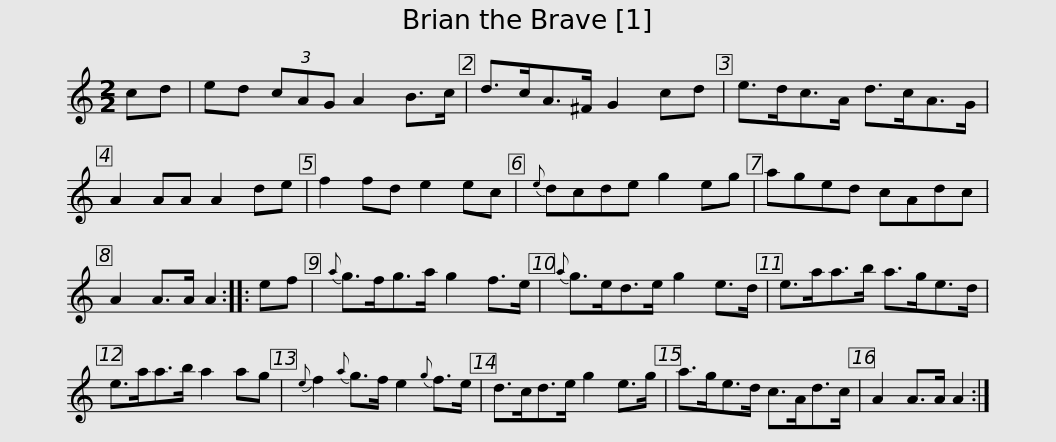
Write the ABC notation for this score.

X:1
L:1/8
M:2/2
I:linebreak $
K:C
V:1 treble
V:1
 cd | ed (3cAG A2 B>c | d>cA>^F G2 cd | e>dc>A d>cA>G | A2 AA A2 de | %5
 f2 fd e2 ec |${e} dcde g2 eg | aged cAdc | A2 A>A A2 :: ef | %10
{a} g>fg>a g2 f>e |{a} g>ed>e g2 e>d |$ e>aa>b a>ge>d | e>aa>b a2 ag |{e} f2{a} g>f e2{g} f>e | %15
 d>cd>e g2 e>g |$ a>ge>d c>Ad>c | A2 A>A A2 :| %18
